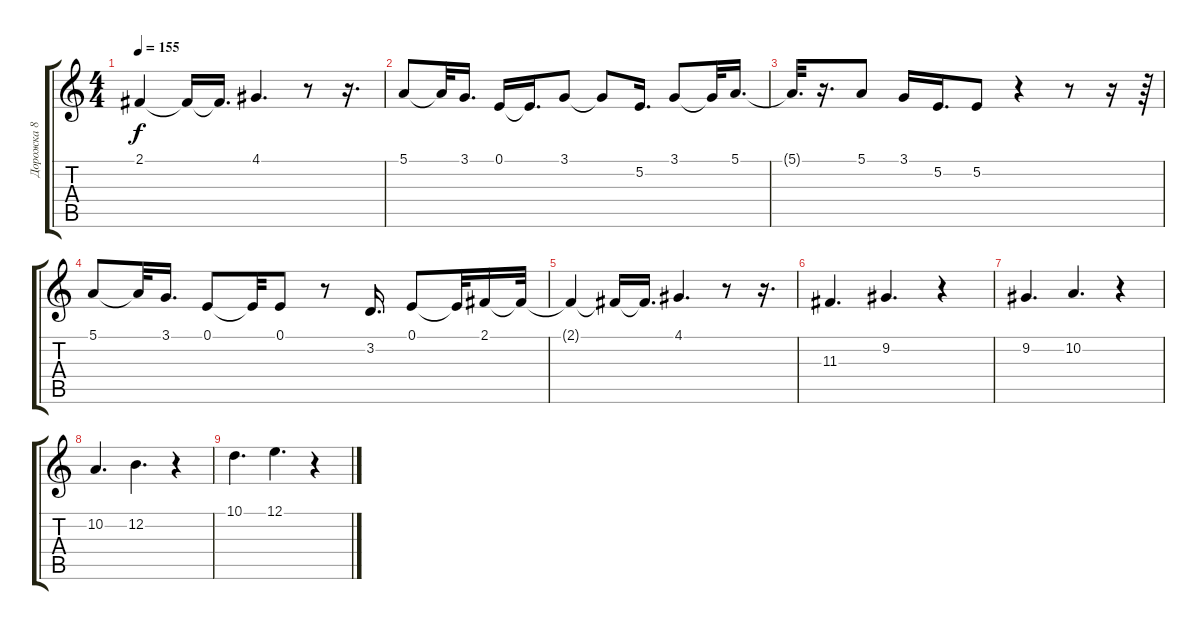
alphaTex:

\track ("Дорожка 8" "Дорожка 8") {instrument lead1square}
\staff {score tabs}
\tuning (E4 B3 G3 D3 A2 E2) {hide}
\ts (4 4)
\tempo 155
\clef g2
\ks c
2.1{t}.4{dy f} 2.1{t}.16 2.1{t}.16{d} 4.1.4{d} r.8 r.16{d} |
5.1.8 5.1{t}.32 3.1.16{d} 0.1.16 0.1{t}.16{d} 3.1.8 3.1{t}.8 5.2.16{d} 3.1.8 3.1{t}.32 5.1.16{d} |
5.1{t}.32{d} r.16{d} 5.1.8 3.1.16 5.2.16{d} 5.2.8 r.4 r.8 r.16 r.64 |
5.1.8 5.1{t}.32 3.1.16{d} 0.1.8 0.1{t}.32 0.1.8 r.8 3.2.16{d} 0.1.8 0.1{t}.32 2.1.16 2.1{t}.32 |
2.1{t}.4 2.1{t}.16 2.1{t}.16{d} 4.1.4{d} r.8 r.16{d} |
11.3.4{d} 9.2.4{d} r.4 |
9.2.4{d} 10.2.4{d} r.4 |
10.2.4{d} 12.2.4{d} r.4 |
10.1.4{d} 12.1.4{d} r.4
